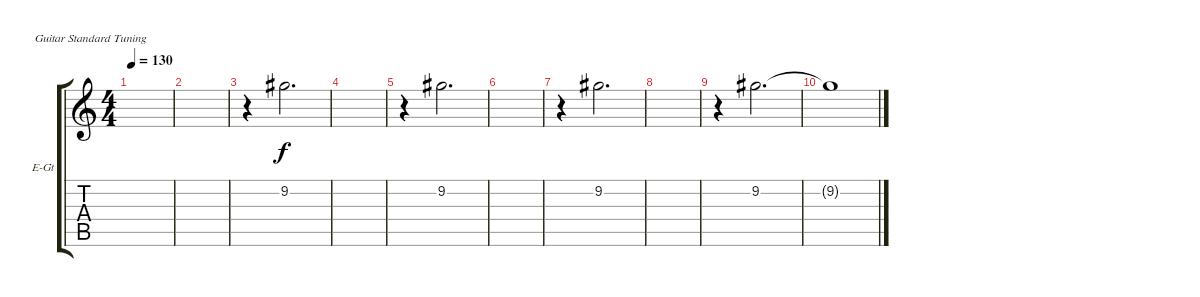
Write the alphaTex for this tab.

\defaultSystemsLayout 4
\bracketExtendMode groupsimilarinstruments
\firstSystemTrackNameOrientation horizontal
\otherSystemsTrackNameOrientation horizontal
\track ("Electric Guitar" "E-Gt") {instrument overdrivenguitar}
\staff {score tabs}
\tuning (E4 B3 G3 D3 A2 E2)
\ts (4 4)
\tempo 130
\clef g2
\scale
0.487395
\ks c
|
\scale
0.256303 |
\scale
0.256303 r.4 9.2.2{d} |
\scale
0.333333 |
\scale
0.333333 r.4 9.2.2{d} |
\scale
0.333333 |
\scale
0.333333 r.4 9.2.2{d} |
\scale
0.333333 |
\scale
0.333333 r.4 9.2.2{d} |
\scale
0.333333 9.2{t}.1 |
\scale
0.333333 |
\scale
0.333333 |
\scale
0.333333 |
\scale
0.333333 |
\scale
0.333333 |
\scale
0.333333
